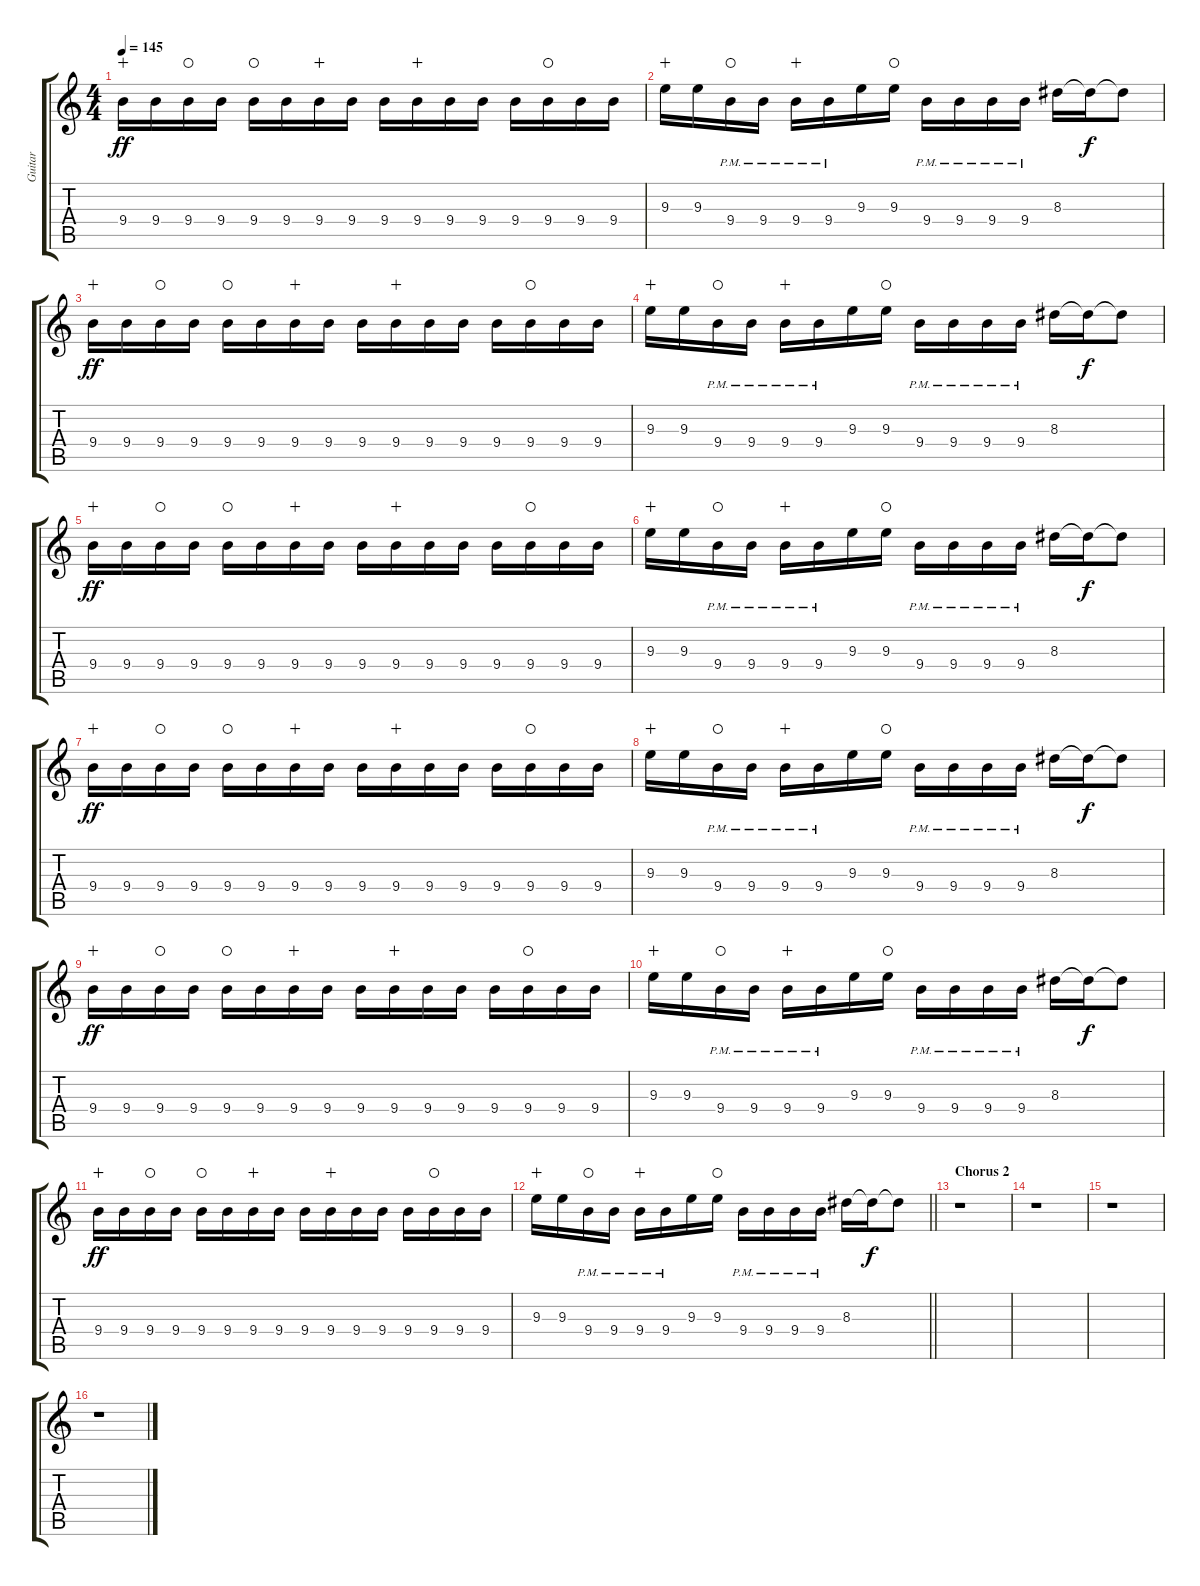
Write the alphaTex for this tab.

\track ("Guitar" "Guitar") {instrument distortionguitar}
\staff {score tabs}
\tuning (E4 B3 G3 D3 A2 E2) {hide}
\ts (4 4)
\tempo 145
\clef g2
\ks c
9.4.16{dy ff wahc} 9.4.16 9.4.16{waho} 9.4.16 9.4.16{waho} 9.4.16 9.4.16{wahc} 9.4.16 9.4.16 9.4.16{wahc} 9.4.16 9.4.16 9.4.16 9.4.16{waho} 9.4.16 9.4.16 |
9.3.16{wahc} 9.3.16 9.4{pm}.16{waho} 9.4{pm}.16 9.4{pm}.16{wahc} 9.4{pm}.16 9.3.16 9.3.16{waho} 9.4{pm}.16 9.4{pm}.16 9.4{pm}.16 9.4{pm}.16 8.3.16 8.3{t}.16{dy f} 8.3{t}.8 |
9.4.16{dy ff wahc} 9.4.16 9.4.16{waho} 9.4.16 9.4.16{waho} 9.4.16 9.4.16{wahc} 9.4.16 9.4.16 9.4.16{wahc} 9.4.16 9.4.16 9.4.16 9.4.16{waho} 9.4.16 9.4.16 |
9.3.16{wahc} 9.3.16 9.4{pm}.16{waho} 9.4{pm}.16 9.4{pm}.16{wahc} 9.4{pm}.16 9.3.16 9.3.16{waho} 9.4{pm}.16 9.4{pm}.16 9.4{pm}.16 9.4{pm}.16 8.3.16 8.3{t}.16{dy f} 8.3{t}.8 |
9.4.16{dy ff wahc} 9.4.16 9.4.16{waho} 9.4.16 9.4.16{waho} 9.4.16 9.4.16{wahc} 9.4.16 9.4.16 9.4.16{wahc} 9.4.16 9.4.16 9.4.16 9.4.16{waho} 9.4.16 9.4.16 |
9.3.16{wahc} 9.3.16 9.4{pm}.16{waho} 9.4{pm}.16 9.4{pm}.16{wahc} 9.4{pm}.16 9.3.16 9.3.16{waho} 9.4{pm}.16 9.4{pm}.16 9.4{pm}.16 9.4{pm}.16 8.3.16 8.3{t}.16{dy f} 8.3{t}.8 |
9.4.16{dy ff wahc} 9.4.16 9.4.16{waho} 9.4.16 9.4.16{waho} 9.4.16 9.4.16{wahc} 9.4.16 9.4.16 9.4.16{wahc} 9.4.16 9.4.16 9.4.16 9.4.16{waho} 9.4.16 9.4.16 |
9.3.16{wahc} 9.3.16 9.4{pm}.16{waho} 9.4{pm}.16 9.4{pm}.16{wahc} 9.4{pm}.16 9.3.16 9.3.16{waho} 9.4{pm}.16 9.4{pm}.16 9.4{pm}.16 9.4{pm}.16 8.3.16 8.3{t}.16{dy f} 8.3{t}.8 |
9.4.16{dy ff wahc} 9.4.16 9.4.16{waho} 9.4.16 9.4.16{waho} 9.4.16 9.4.16{wahc} 9.4.16 9.4.16 9.4.16{wahc} 9.4.16 9.4.16 9.4.16 9.4.16{waho} 9.4.16 9.4.16 |
9.3.16{wahc} 9.3.16 9.4{pm}.16{waho} 9.4{pm}.16 9.4{pm}.16{wahc} 9.4{pm}.16 9.3.16 9.3.16{waho} 9.4{pm}.16 9.4{pm}.16 9.4{pm}.16 9.4{pm}.16 8.3.16 8.3{t}.16{dy f} 8.3{t}.8 |
9.4.16{dy ff wahc} 9.4.16 9.4.16{waho} 9.4.16 9.4.16{waho} 9.4.16 9.4.16{wahc} 9.4.16 9.4.16 9.4.16{wahc} 9.4.16 9.4.16 9.4.16 9.4.16{waho} 9.4.16 9.4.16 |
\barLineRight lightlight
9.3.16{wahc} 9.3.16 9.4{pm}.16{waho} 9.4{pm}.16 9.4{pm}.16{wahc} 9.4{pm}.16 9.3.16 9.3.16{waho} 9.4{pm}.16 9.4{pm}.16 9.4{pm}.16 9.4{pm}.16 8.3.16 8.3{t}.16{dy f} 8.3{t}.8 |
\section ("" "Chorus 2")
r.1 |
r.1 |
r.1 |
r.1
